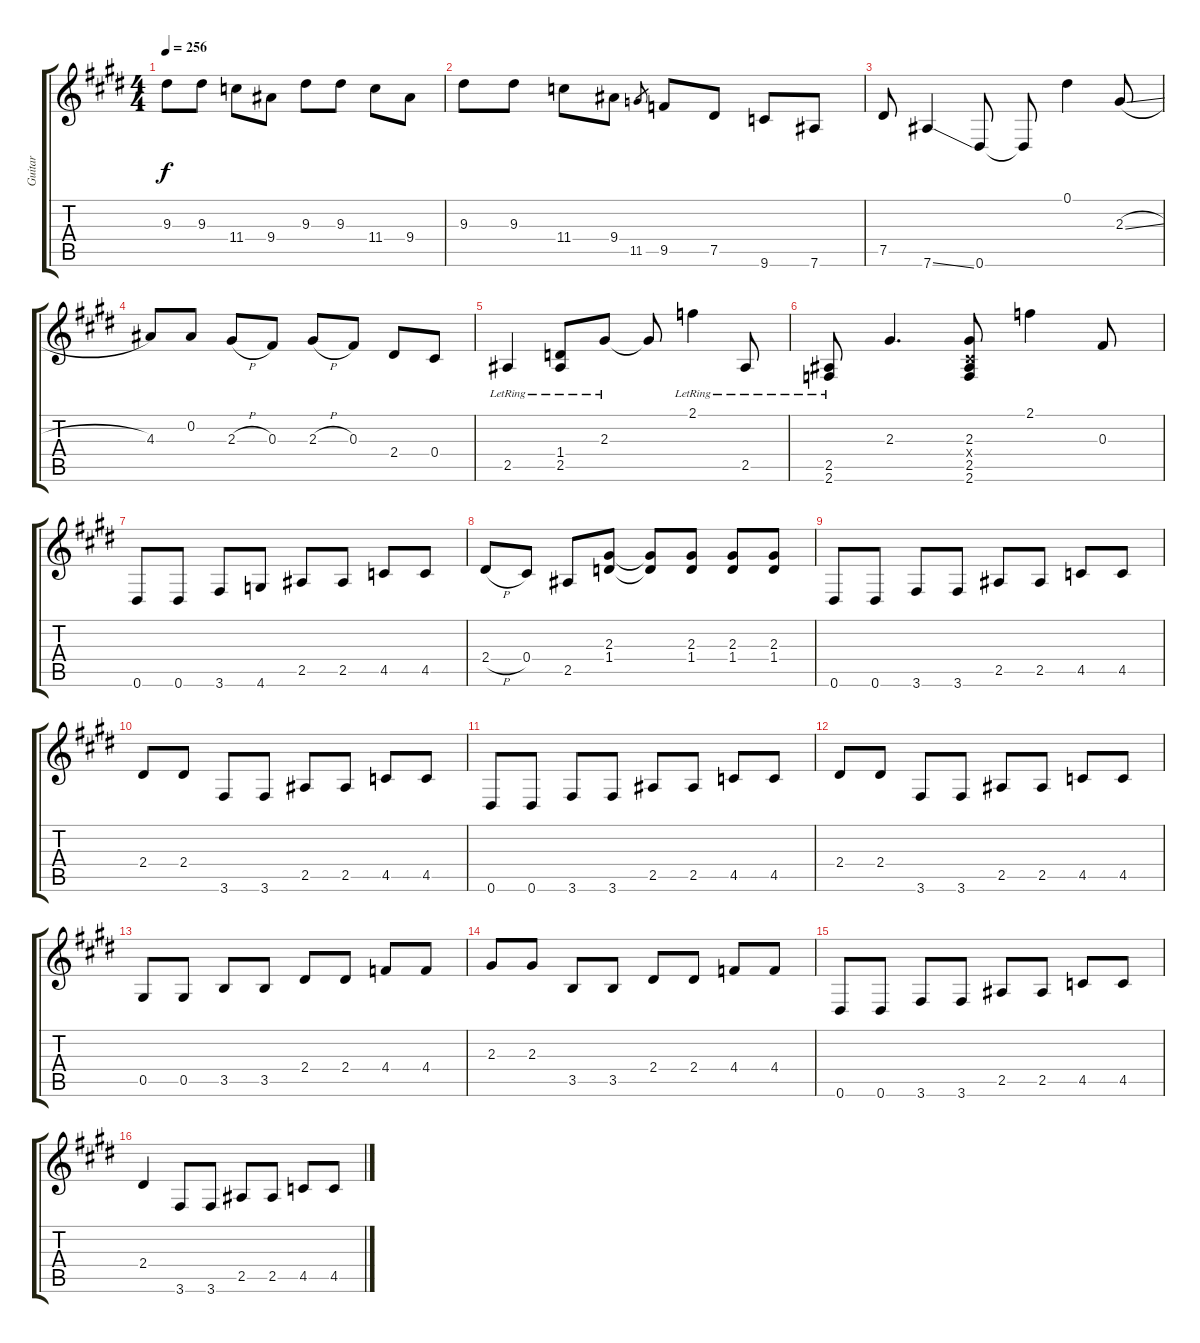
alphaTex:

\track ("Guitar" "Guitar") {instrument electricguitarjazz}
\staff {score tabs}
\tuning (Eb4 Bb3 Gb3 Db3 Ab2 Eb2) {hide}
\ts (4 4)
\tempo 256
\clef g2
\ks e
9.3.8{dy f} 9.3.8 11.4.8 9.4.8 9.3.8 9.3.8 11.4.8 9.4.8 |
9.3.8 9.3.8 11.4.8 9.4.8 11.5.8{gr} 9.5.8 7.5.8 9.6.8 7.6.8 |
7.5.8 7.6{ss}.4 0.6.8 0.6{t}.8 0.1.4 2.3{sl}.8 |
4.3.8 0.2.8 2.3{h}.8 0.3.8 2.3{h}.8 0.3.8 2.4.8 0.4.8 |
2.5{lr}.4 (1.4{lr} 2.5).8 2.3{lr}.8 2.3{t}.8 2.1{lr}.4 2.5{lr}.8 |
(2.5{lr} 2.6).8 2.3.4{d} (2.3 0.4{x} 2.5 2.6).8 2.1.4 0.3.8 |
0.6.8 0.6.8 3.6.8 4.6.8 2.5.8 2.5.8 4.5.8 4.5.8 |
2.4{h}.8 0.4.8 2.5.8 (2.3 1.4).8 (2.3{t} 1.4{t}).8 (2.3 1.4).8 (2.3 1.4).8 (2.3 1.4).8 |
0.6.8 0.6.8 3.6.8 3.6.8 2.5.8 2.5.8 4.5.8 4.5.8 |
2.4.8 2.4.8 3.6.8 3.6.8 2.5.8 2.5.8 4.5.8 4.5.8 |
0.6.8 0.6.8 3.6.8 3.6.8 2.5.8 2.5.8 4.5.8 4.5.8 |
2.4.8 2.4.8 3.6.8 3.6.8 2.5.8 2.5.8 4.5.8 4.5.8 |
0.5.8 0.5.8 3.5.8 3.5.8 2.4.8 2.4.8 4.4.8 4.4.8 |
2.3.8 2.3.8 3.5.8 3.5.8 2.4.8 2.4.8 4.4.8 4.4.8 |
0.6.8 0.6.8 3.6.8 3.6.8 2.5.8 2.5.8 4.5.8 4.5.8 |
2.4.4 3.6.8 3.6.8 2.5.8 2.5.8 4.5.8 4.5.8
